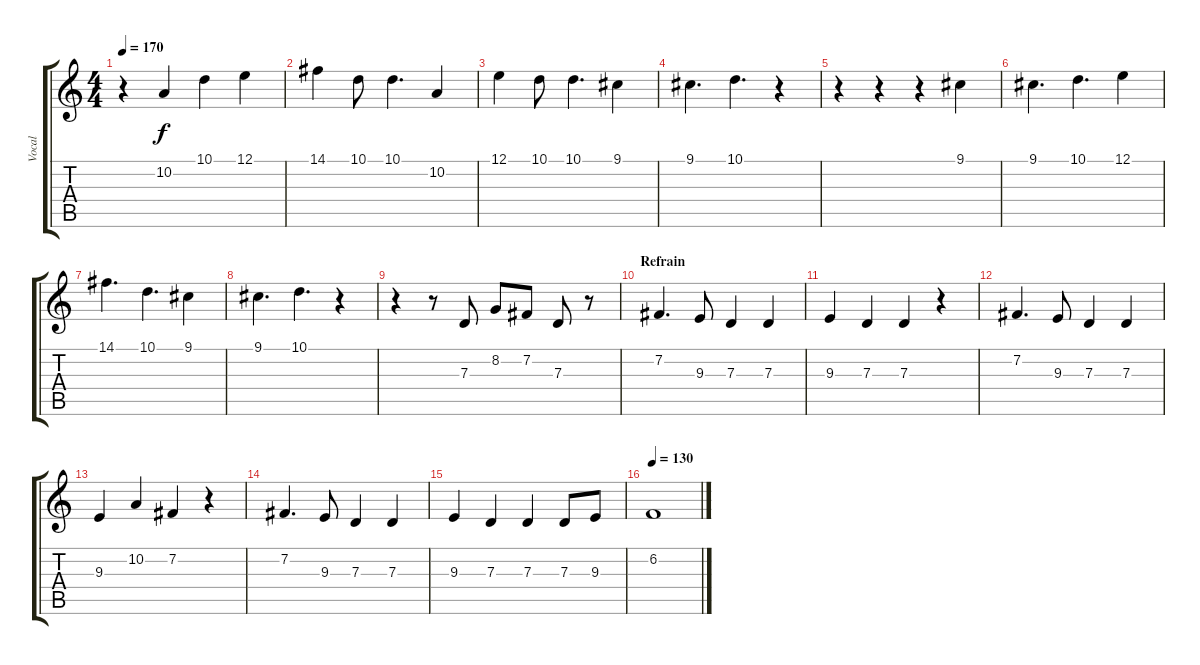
\track ("Vocal" "Vocal") {instrument acousticgrandpiano}
\staff {score tabs}
\tuning (E4 B3 G3 D3 A2 E2) {hide}
\ts (4 4)
\tempo 170
\clef g2
\ks c
r.4{dy f} 10.2.4 10.1.4 12.1.4 |
14.1.4 10.1.8 10.1.4{d} 10.2.4 |
12.1.4 10.1.8 10.1.4{d} 9.1.4 |
9.1.4{d} 10.1.4{d} r.4 |
r.4 r.4 r.4 9.1.4 |
9.1.4{d} 10.1.4{d} 12.1.4 |
14.1.4{d} 10.1.4{d} 9.1.4 |
9.1.4{d} 10.1.4{d} r.4 |
r.4 r.8 7.3.8 8.2.8 7.2.8 7.3.8 r.8 |
\section ("" "Refrain")
7.2.4{d} 9.3.8 7.3.4 7.3.4 |
9.3.4 7.3.4 7.3.4 r.4 |
7.2.4{d} 9.3.8 7.3.4 7.3.4 |
9.3.4 10.2.4 7.2.4 r.4 |
7.2.4{d} 9.3.8 7.3.4 7.3.4 |
9.3.4 7.3.4 7.3.4 7.3.8 9.3.8 |
\tempo 130
6.2.1
